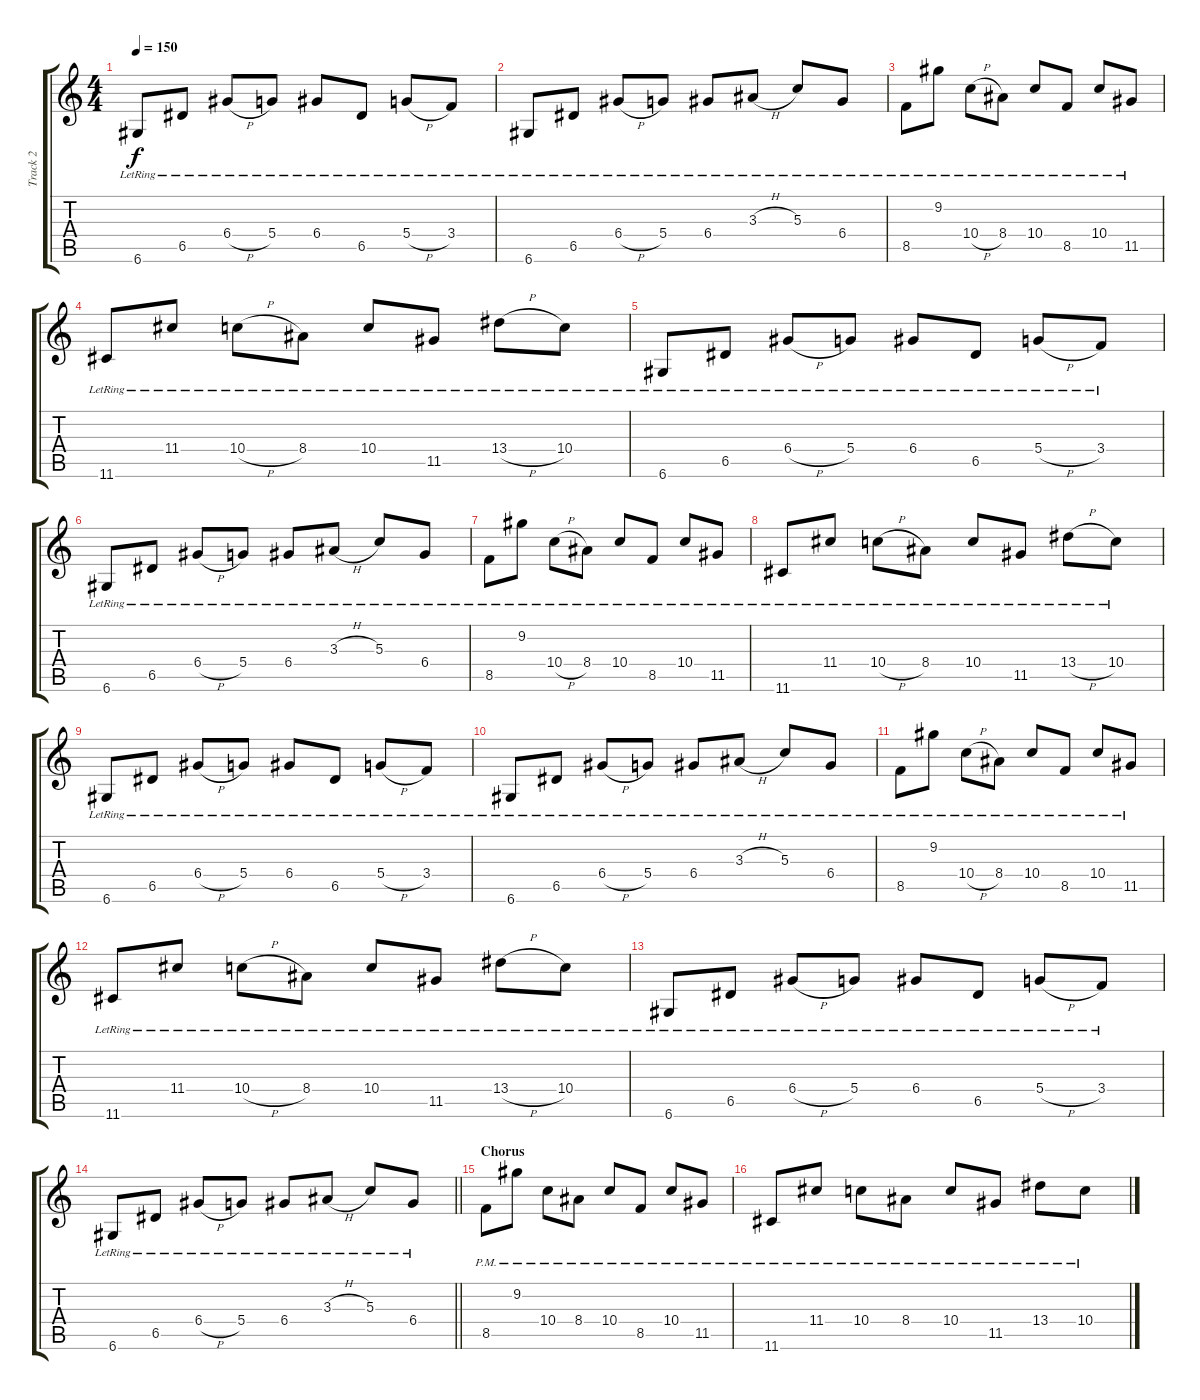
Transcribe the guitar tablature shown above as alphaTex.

\track ("Track 2" "Track 2") {instrument overdrivenguitar}
\staff {score tabs}
\tuning (E4 B3 G3 D3 A2 D2) {hide}
\ts (4 4)
\tempo 150
\clef g2
\ks c
6.6{lr}.8{dy f} 6.5{lr}.8 6.4{h lr}.8 5.4{lr}.8 6.4{lr}.8 6.5{lr}.8 5.4{h lr}.8 3.4{lr}.8 |
6.6{lr}.8 6.5{lr}.8 6.4{h lr}.8 5.4{lr}.8 6.4{lr}.8 3.3{h lr}.8 5.3{lr}.8 6.4{lr}.8 |
8.5{lr}.8{instrument electricguitarclean} 9.2{lr}.8 10.4{h lr}.8 8.4{lr}.8 10.4{lr}.8 8.5{lr}.8 10.4{lr}.8 11.5{lr}.8 |
11.6{lr}.8 11.4{lr}.8 10.4{h lr}.8 8.4{lr}.8 10.4{lr}.8 11.5{lr}.8 13.4{h lr}.8 10.4{lr}.8 |
6.6{lr}.8 6.5{lr}.8 6.4{h lr}.8 5.4{lr}.8 6.4{lr}.8 6.5{lr}.8 5.4{h lr}.8 3.4{lr}.8 |
6.6{lr}.8 6.5{lr}.8 6.4{h lr}.8 5.4{lr}.8 6.4{lr}.8 3.3{h lr}.8 5.3{lr}.8 6.4{lr}.8 |
8.5{lr}.8{instrument electricguitarclean} 9.2{lr}.8 10.4{h lr}.8 8.4{lr}.8 10.4{lr}.8 8.5{lr}.8 10.4{lr}.8 11.5{lr}.8 |
11.6{lr}.8 11.4{lr}.8 10.4{h lr}.8 8.4{lr}.8 10.4{lr}.8 11.5{lr}.8 13.4{h lr}.8 10.4{lr}.8 |
6.6{lr}.8 6.5{lr}.8 6.4{h lr}.8 5.4{lr}.8 6.4{lr}.8 6.5{lr}.8 5.4{h lr}.8 3.4{lr}.8 |
6.6{lr}.8 6.5{lr}.8 6.4{h lr}.8 5.4{lr}.8 6.4{lr}.8 3.3{h lr}.8 5.3{lr}.8 6.4{lr}.8 |
8.5{lr}.8{instrument electricguitarclean} 9.2{lr}.8 10.4{h lr}.8 8.4{lr}.8 10.4{lr}.8 8.5{lr}.8 10.4{lr}.8 11.5{lr}.8 |
11.6{lr}.8 11.4{lr}.8 10.4{h lr}.8 8.4{lr}.8 10.4{lr}.8 11.5{lr}.8 13.4{h lr}.8 10.4{lr}.8 |
6.6{lr}.8 6.5{lr}.8 6.4{h lr}.8 5.4{lr}.8 6.4{lr}.8 6.5{lr}.8 5.4{h lr}.8 3.4{lr}.8 |
\barLineRight lightlight
6.6{lr}.8 6.5{lr}.8 6.4{h lr}.8 5.4{lr}.8 6.4{lr}.8 3.3{h lr}.8 5.3{lr}.8 6.4{lr}.8 |
\section ("" "Chorus")
8.5{pm}.8{instrument distortionguitar} 9.2{pm}.8 10.4{pm}.8 8.4{pm}.8 10.4{pm}.8 8.5{pm}.8 10.4{pm}.8 11.5{pm}.8 |
11.6{pm}.8 11.4{pm}.8 10.4{pm}.8 8.4{pm}.8 10.4{pm}.8 11.5{pm}.8 13.4{pm}.8 10.4{pm}.8
